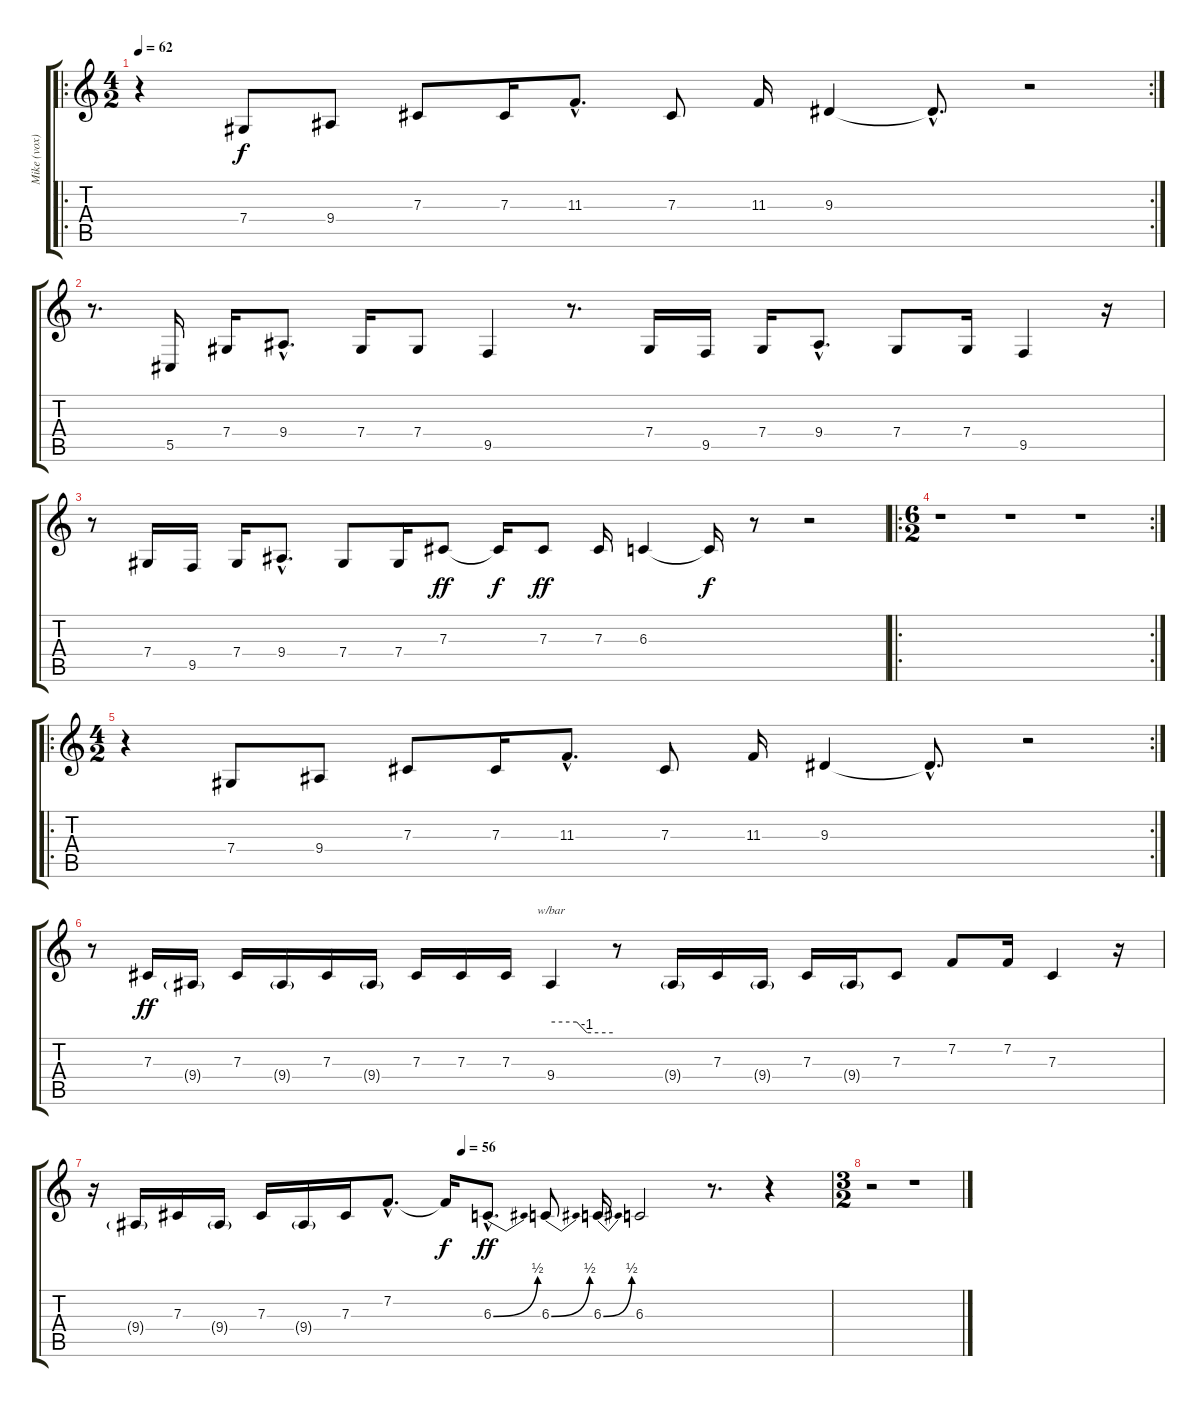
\track ("Mike (vox)" "Mike (vox)") {instrument lead2sawtooth}
\staff {score tabs}
\tuning (Eb4 Bb3 Gb3 Db3 Ab2 Eb2) {hide}
\ro
\rc 2
\ts (4 2)
\tempo 62
\clef g2
\ks c
r.4{dy ff} 7.4.8{dy f} 9.4.8 7.3.8 7.3.16 11.3{hac}.8{d} 7.3.8 11.3.16 9.3.4 9.3{hac t}.8{d} r.2 |
r.8{d} 5.5.16 7.4.16 9.4{hac}.8{d} 7.4.16 7.4.8 9.5.4 r.8{d} 7.4.16 9.5.16 7.4.16 9.4{hac}.8{d} 7.4.8 7.4.16 9.5.4 r.16 |
r.8 7.4.16 9.5.16 7.4.16 9.4{hac}.8{d} 7.4.8 7.4.16 7.3.8{dy ff} 7.3{t}.16{dy f} 7.3.8{dy ff} 7.3.16 6.3.4 6.3{t}.16{dy f} r.8 r.2 |
\ro
\rc 2
\ts (6 2)
r.1 r.1 r.1 |
\ro
\rc 2
\ts (4 2)
r.4 7.4.8 9.4.8 7.3.8 7.3.16 11.3{hac}.8{d} 7.3.8 11.3.16 9.3.4 9.3{hac t}.8{d} r.2 |
r.8{volume 16} 7.3.16{dy ff} 9.4{g}.16 7.3.16 9.4{g}.16 7.3.16 9.4{g}.16 7.3.16 7.3.16 7.3.16 9.4.4{tbe (custom default 0 0 25 0 35 -4 60 -4)} r.8 9.4{g}.16 7.3.16 9.4{g}.16 7.3.16 9.4{g}.16 7.3.8 7.2.8 7.2.16 7.3.4 r.16 |
\tempo (56 0.5)
r.16 9.4{g}.16 7.3.16 9.4{g}.16 7.3.16 9.4{g}.16 7.3.16 7.2{hac}.8{d} 7.2{t}.16{dy f} 6.3{be (bend 0 0 60 2) hac}.8{d dy ff} 6.3{be (bend 0 0 60 2)}.8 6.3{be (bend 0 0 60 2)}.16 6.3.2 r.8{d} r.4 |
\ts (3 2)
r.2 r.1
